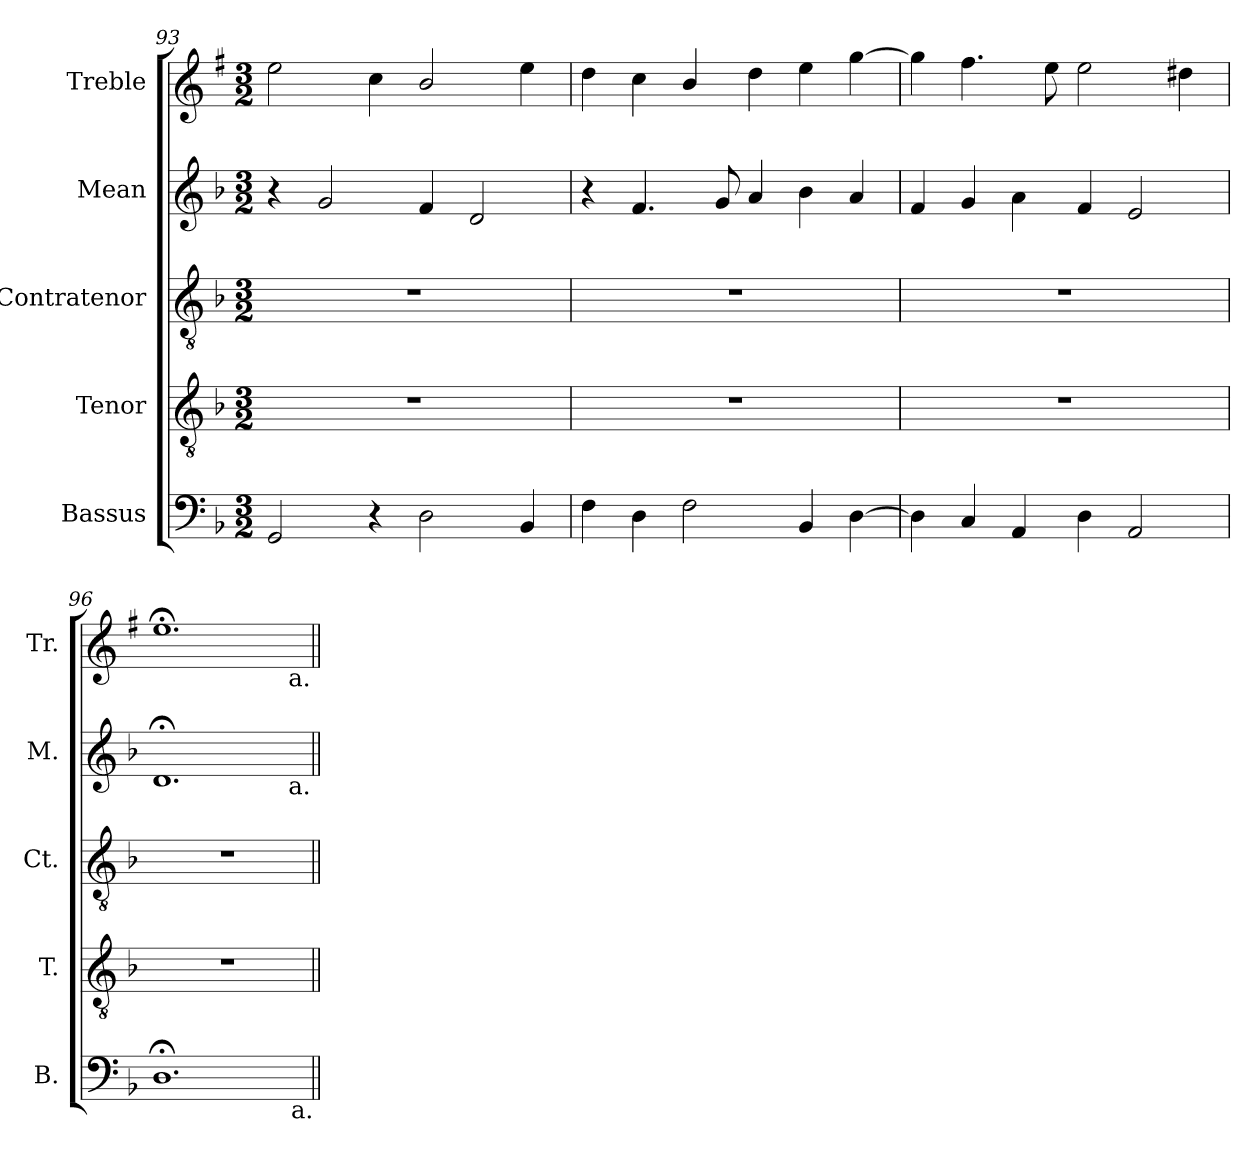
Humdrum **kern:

**kern	**kern	**kern	**kern	**kern
*part5	*part4	*part3	*part2	*part1
*staff5	*staff4	*staff3	*staff2	*staff1
*I"Bassus	*I"Tenor	*I"Contratenor	*I"Mean	*I"Treble
*I'B.	*I'T.	*I'Ct.	*I'M.	*I'Tr.
*clefF4	*clefGv2	*clefGv2	*clefG2	*clefG2
*ITrd7c12	*	*	*	*ITrd1c2
*k[b-]	*k[b-]	*k[b-]	*k[b-]	*k[b-]
*F:	*F:	*F:	*F:	*F:
*M3/2	*M3/2	*M3/2	*M3/2	*M3/2
=93	=93	=93	=93	=93
2GGG/	1.r	1.r	4r	2dd\
.	.	.	2g/	.
4r	.	.	.	4b-\
2DD\	.	.	4f/	2a/
.	.	.	2d/	.
4BBB-/	.	.	.	4dd\
!!LO:LB:g=z
=94	=94	=94	=94	=94
!	!LO:N:vis=1	!LO:N:vis=1	!	!
4FF\	1.r	1.r	4r	4cc\
4DD\	.	.	4.f/	4b-\
2FF\	.	.	.	4a/
.	.	.	8g/	.
.	.	.	4a/	4cc\
4BBB-/	.	.	4b-\	4dd\
[>4DD\	.	.	4a/	[>4ff\
=95	=95	=95	=95	=95
!	!LO:N:vis=1	!LO:N:vis=1	!	!
4DD\]	1.r	1.r	4f/	4ff\]
4CC/	.	.	4g/	4.ee\
4AAA/	.	.	4a\	.
.	.	.	.	8dd\
4DD\	.	.	4f/	2dd\
2AAA/	.	.	2e/	.
.	.	.	.	4cc#\
=96	=96	=96	=96	=96
!	!LO:N:vis=1	!LO:N:vis=1	!	!
1.DD;<	1.r	1.r	1.d;	1.dd;<
!	!	!	!	!LO:TX:b:t=a.
!	!	!	!LO:TX:b:t=a.	!
!LO:TX:b:t=a.	!	!	!	!
=||	=||	=||	=||	=||
*-	*-	*-	*-	*-
